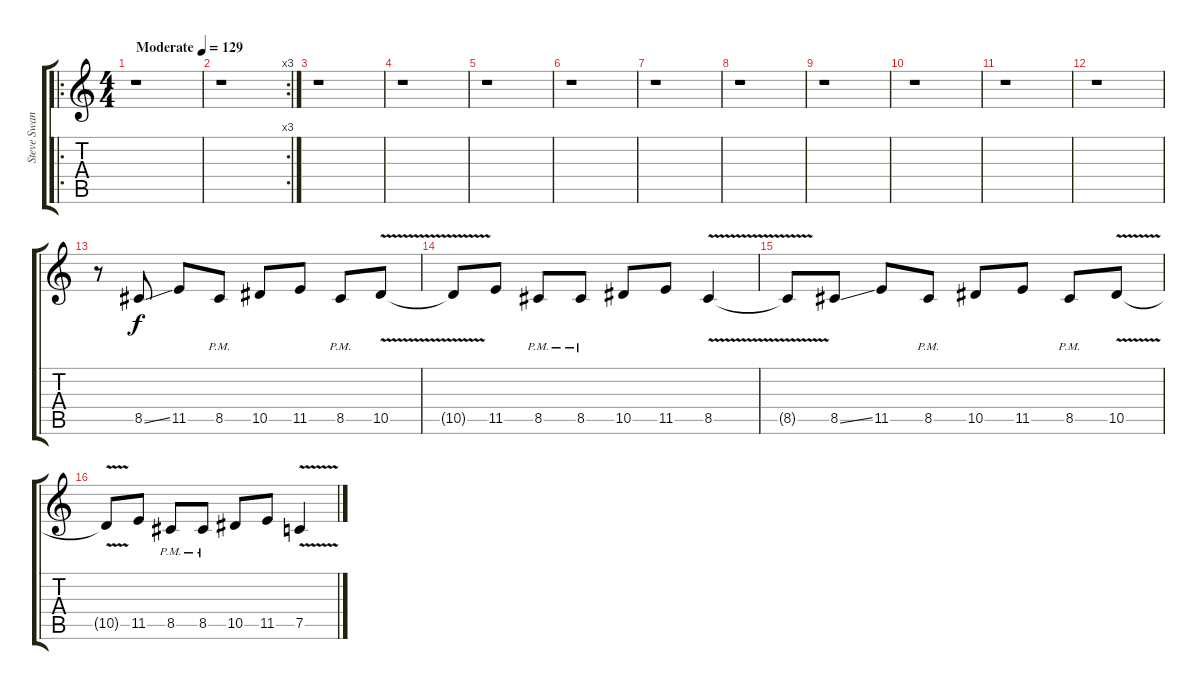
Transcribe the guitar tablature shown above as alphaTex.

\track ("Steve Swanson" "Steve Swan") {instrument distortionguitar}
\staff {score tabs}
\tuning (C4 G3 Eb3 Bb2 F2 C2) {hide}
\ro
\ts (4 4)
\tempo (129 "Moderate")
\clef g2
\ks c
r.1{dy f instrument distortionguitar} |
\rc 3
r.1 |
r.1 |
r.1 |
r.1 |
r.1 |
r.1 |
r.1 |
r.1 |
r.1 |
r.1 |
r.1 |
r.8 8.5{ss}.8 11.5.8 8.5{pm}.8 10.5.8 11.5.8 8.5{pm}.8 10.5{v}.8 |
10.5{v t}.8 11.5.8 8.5{pm}.8 8.5{pm}.8 10.5.8 11.5.8 8.5{v}.4 |
8.5{v t}.8 8.5{ss}.8 11.5.8 8.5{pm}.8 10.5.8 11.5.8 8.5{pm}.8 10.5{v}.8 |
10.5{v t}.8 11.5.8 8.5{pm}.8 8.5{pm}.8 10.5.8 11.5.8 7.5{v}.4
